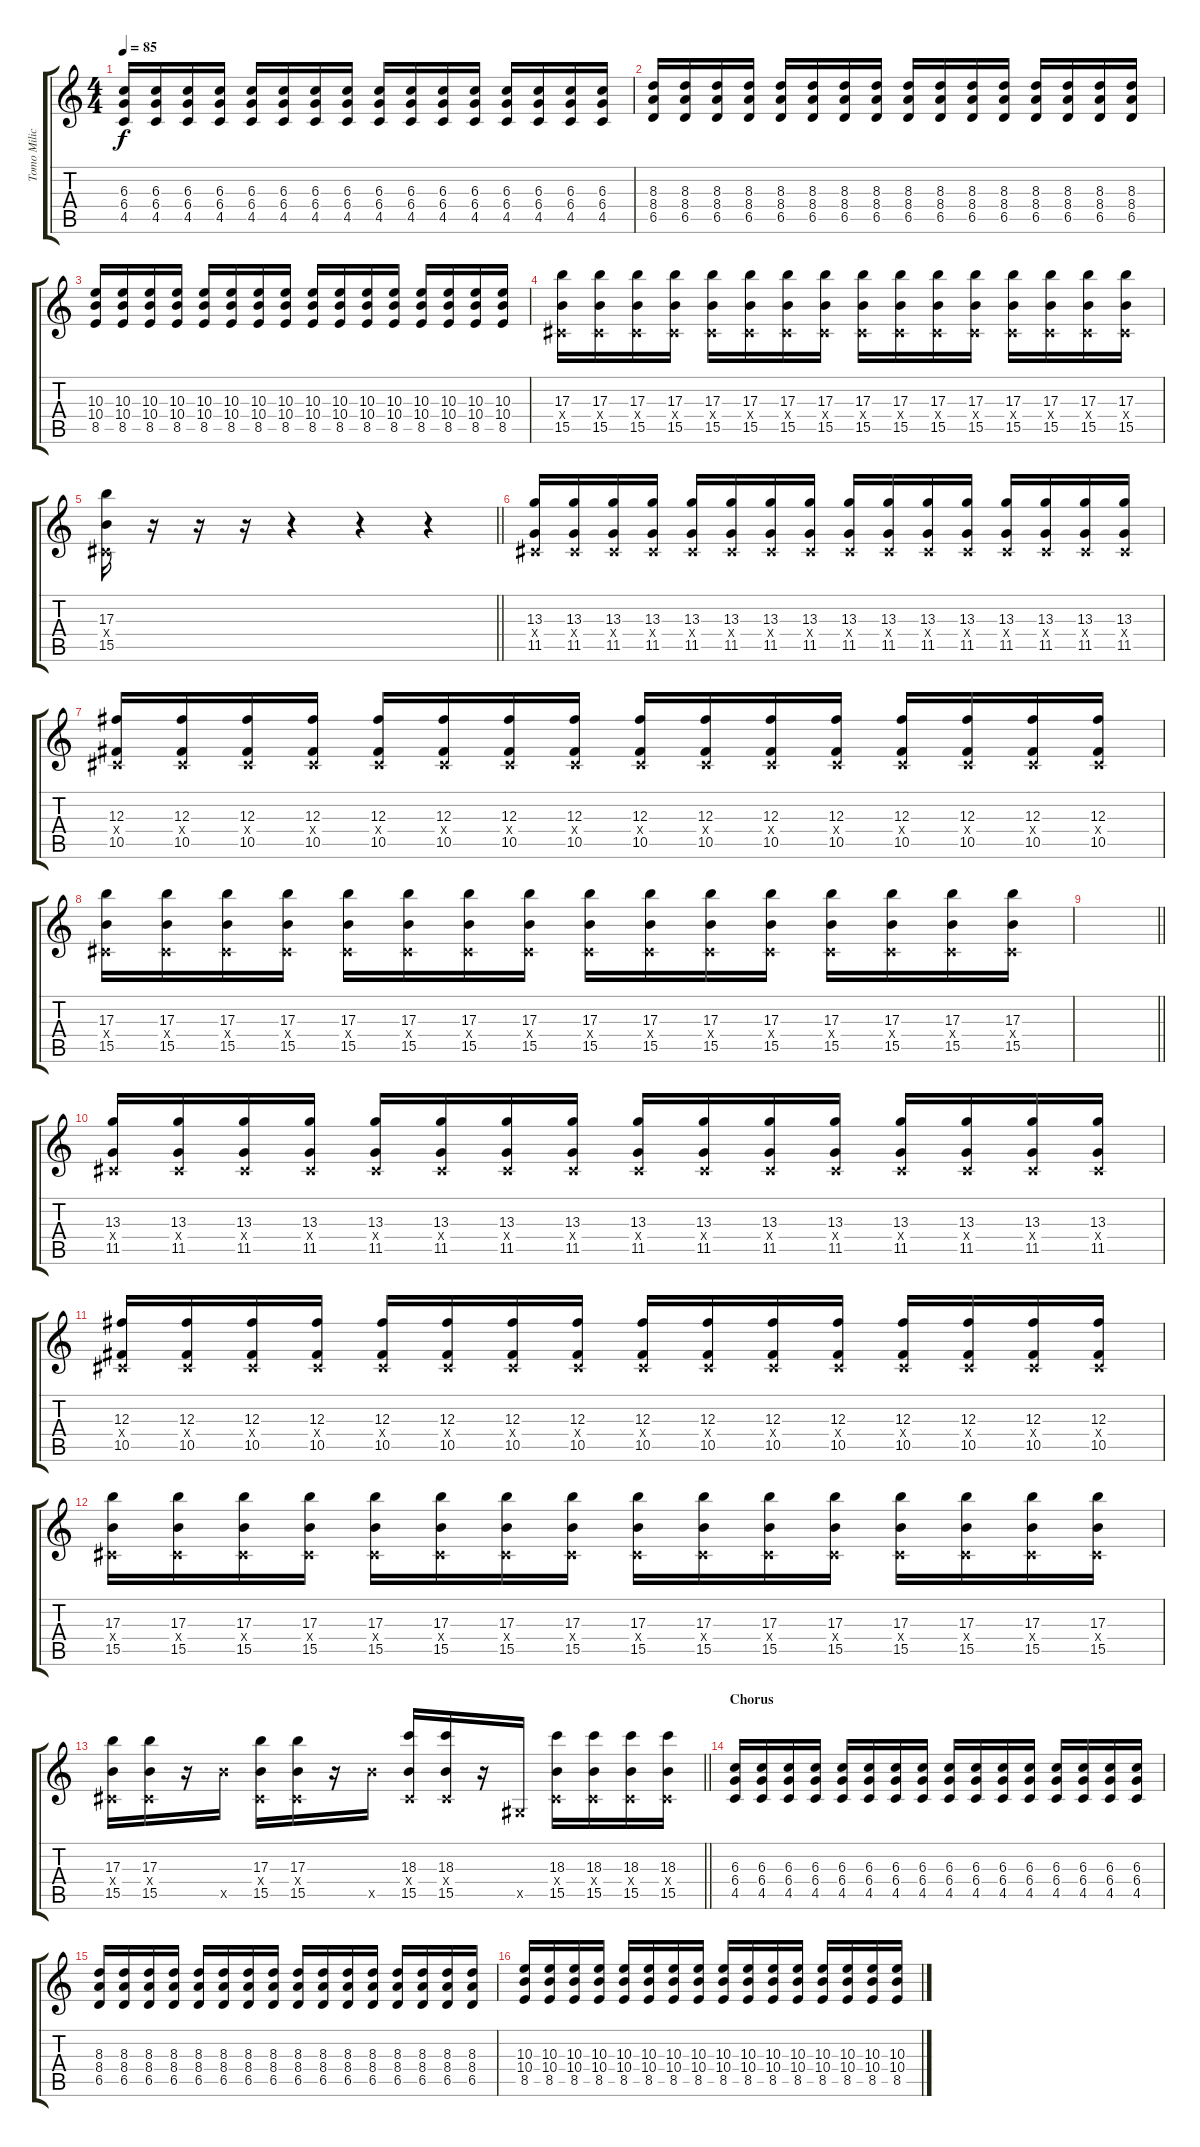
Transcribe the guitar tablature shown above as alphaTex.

\track ("Tomo Milicevic (Lead Guitar)" "Tomo Milic") {instrument overdrivenguitar}
\staff {score tabs}
\tuning (Eb4 Bb3 Gb3 Db3 Ab2 Eb2) {hide}
\ts (4 4)
\tempo 85
\clef g2
\ks c
(6.3 6.4 4.5).16{dy f} (6.3 6.4 4.5).16 (6.3 6.4 4.5).16 (6.3 6.4 4.5).16 (6.3 6.4 4.5).16 (6.3 6.4 4.5).16 (6.3 6.4 4.5).16 (6.3 6.4 4.5).16 (6.3 6.4 4.5).16 (6.3 6.4 4.5).16 (6.3 6.4 4.5).16 (6.3 6.4 4.5).16 (6.3 6.4 4.5).16 (6.3 6.4 4.5).16 (6.3 6.4 4.5).16 (6.3 6.4 4.5).16 |
(8.3 8.4 6.5).16 (8.3 8.4 6.5).16 (8.3 8.4 6.5).16 (8.3 8.4 6.5).16 (8.3 8.4 6.5).16 (8.3 8.4 6.5).16 (8.3 8.4 6.5).16 (8.3 8.4 6.5).16 (8.3 8.4 6.5).16 (8.3 8.4 6.5).16 (8.3 8.4 6.5).16 (8.3 8.4 6.5).16 (8.3 8.4 6.5).16 (8.3 8.4 6.5).16 (8.3 8.4 6.5).16 (8.3 8.4 6.5).16 |
(10.3 10.4 8.5).16 (10.3 10.4 8.5).16 (10.3 10.4 8.5).16 (10.3 10.4 8.5).16 (10.3 10.4 8.5).16 (10.3 10.4 8.5).16 (10.3 10.4 8.5).16 (10.3 10.4 8.5).16 (10.3 10.4 8.5).16 (10.3 10.4 8.5).16 (10.3 10.4 8.5).16 (10.3 10.4 8.5).16 (10.3 10.4 8.5).16 (10.3 10.4 8.5).16 (10.3 10.4 8.5).16 (10.3 10.4 8.5).16 |
(17.3 0.4{x} 15.5).16 (17.3 0.4{x} 15.5).16 (17.3 0.4{x} 15.5).16 (17.3 0.4{x} 15.5).16 (17.3 0.4{x} 15.5).16 (17.3 0.4{x} 15.5).16 (17.3 0.4{x} 15.5).16 (17.3 0.4{x} 15.5).16 (17.3 0.4{x} 15.5).16 (17.3 0.4{x} 15.5).16 (17.3 0.4{x} 15.5).16 (17.3 0.4{x} 15.5).16 (17.3 0.4{x} 15.5).16 (17.3 0.4{x} 15.5).16 (17.3 0.4{x} 15.5).16 (17.3 0.4{x} 15.5).16 |
\barLineRight lightlight
(17.3 0.4{x} 15.5).16 r.16 r.16 r.16 r.4 r.4 r.4 |
(13.3 0.4{x} 11.5).16 (13.3 0.4{x} 11.5).16 (13.3 0.4{x} 11.5).16 (13.3 0.4{x} 11.5).16 (13.3 0.4{x} 11.5).16 (13.3 0.4{x} 11.5).16 (13.3 0.4{x} 11.5).16 (13.3 0.4{x} 11.5).16 (13.3 0.4{x} 11.5).16 (13.3 0.4{x} 11.5).16 (13.3 0.4{x} 11.5).16 (13.3 0.4{x} 11.5).16 (13.3 0.4{x} 11.5).16 (13.3 0.4{x} 11.5).16 (13.3 0.4{x} 11.5).16 (13.3 0.4{x} 11.5).16 |
(12.3 0.4{x} 10.5).16 (12.3 0.4{x} 10.5).16 (12.3 0.4{x} 10.5).16 (12.3 0.4{x} 10.5).16 (12.3 0.4{x} 10.5).16 (12.3 0.4{x} 10.5).16 (12.3 0.4{x} 10.5).16 (12.3 0.4{x} 10.5).16 (12.3 0.4{x} 10.5).16 (12.3 0.4{x} 10.5).16 (12.3 0.4{x} 10.5).16 (12.3 0.4{x} 10.5).16 (12.3 0.4{x} 10.5).16 (12.3 0.4{x} 10.5).16 (12.3 0.4{x} 10.5).16 (12.3 0.4{x} 10.5).16 |
(17.3 0.4{x} 15.5).16 (17.3 0.4{x} 15.5).16 (17.3 0.4{x} 15.5).16 (17.3 0.4{x} 15.5).16 (17.3 0.4{x} 15.5).16 (17.3 0.4{x} 15.5).16 (17.3 0.4{x} 15.5).16 (17.3 0.4{x} 15.5).16 (17.3 0.4{x} 15.5).16 (17.3 0.4{x} 15.5).16 (17.3 0.4{x} 15.5).16 (17.3 0.4{x} 15.5).16 (17.3 0.4{x} 15.5).16 (17.3 0.4{x} 15.5).16 (17.3 0.4{x} 15.5).16 (17.3 0.4{x} 15.5).16 |
\barLineRight lightlight
|
(13.3 0.4{x} 11.5).16 (13.3 0.4{x} 11.5).16 (13.3 0.4{x} 11.5).16 (13.3 0.4{x} 11.5).16 (13.3 0.4{x} 11.5).16 (13.3 0.4{x} 11.5).16 (13.3 0.4{x} 11.5).16 (13.3 0.4{x} 11.5).16 (13.3 0.4{x} 11.5).16 (13.3 0.4{x} 11.5).16 (13.3 0.4{x} 11.5).16 (13.3 0.4{x} 11.5).16 (13.3 0.4{x} 11.5).16 (13.3 0.4{x} 11.5).16 (13.3 0.4{x} 11.5).16 (13.3 0.4{x} 11.5).16 |
(12.3 0.4{x} 10.5).16 (12.3 0.4{x} 10.5).16 (12.3 0.4{x} 10.5).16 (12.3 0.4{x} 10.5).16 (12.3 0.4{x} 10.5).16 (12.3 0.4{x} 10.5).16 (12.3 0.4{x} 10.5).16 (12.3 0.4{x} 10.5).16 (12.3 0.4{x} 10.5).16 (12.3 0.4{x} 10.5).16 (12.3 0.4{x} 10.5).16 (12.3 0.4{x} 10.5).16 (12.3 0.4{x} 10.5).16 (12.3 0.4{x} 10.5).16 (12.3 0.4{x} 10.5).16 (12.3 0.4{x} 10.5).16 |
(17.3 0.4{x} 15.5).16 (17.3 0.4{x} 15.5).16 (17.3 0.4{x} 15.5).16 (17.3 0.4{x} 15.5).16 (17.3 0.4{x} 15.5).16 (17.3 0.4{x} 15.5).16 (17.3 0.4{x} 15.5).16 (17.3 0.4{x} 15.5).16 (17.3 0.4{x} 15.5).16 (17.3 0.4{x} 15.5).16 (17.3 0.4{x} 15.5).16 (17.3 0.4{x} 15.5).16 (17.3 0.4{x} 15.5).16 (17.3 0.4{x} 15.5).16 (17.3 0.4{x} 15.5).16 (17.3 0.4{x} 15.5).16 |
\barLineRight lightlight
(17.3 0.4{x} 15.5).16 (17.3 0.4{x} 15.5).16 r.16 15.5{x}.16 (17.3 0.4{x} 15.5).16 (17.3 0.4{x} 15.5).16 r.16 15.5{x}.16 (18.3 0.4{x} 15.5).16 (18.3 0.4{x} 15.5).16 r.16 0.5{x}.16 (18.3 0.4{x} 15.5).16 (18.3 0.4{x} 15.5).16 (18.3 0.4{x} 15.5).16 (18.3 0.4{x} 15.5).16 |
\section ("" "Chorus")
(6.3 6.4 4.5).16 (6.3 6.4 4.5).16 (6.3 6.4 4.5).16 (6.3 6.4 4.5).16 (6.3 6.4 4.5).16 (6.3 6.4 4.5).16 (6.3 6.4 4.5).16 (6.3 6.4 4.5).16 (6.3 6.4 4.5).16 (6.3 6.4 4.5).16 (6.3 6.4 4.5).16 (6.3 6.4 4.5).16 (6.3 6.4 4.5).16 (6.3 6.4 4.5).16 (6.3 6.4 4.5).16 (6.3 6.4 4.5).16 |
(8.3 8.4 6.5).16 (8.3 8.4 6.5).16 (8.3 8.4 6.5).16 (8.3 8.4 6.5).16 (8.3 8.4 6.5).16 (8.3 8.4 6.5).16 (8.3 8.4 6.5).16 (8.3 8.4 6.5).16 (8.3 8.4 6.5).16 (8.3 8.4 6.5).16 (8.3 8.4 6.5).16 (8.3 8.4 6.5).16 (8.3 8.4 6.5).16 (8.3 8.4 6.5).16 (8.3 8.4 6.5).16 (8.3 8.4 6.5).16 |
(10.3 10.4 8.5).16 (10.3 10.4 8.5).16 (10.3 10.4 8.5).16 (10.3 10.4 8.5).16 (10.3 10.4 8.5).16 (10.3 10.4 8.5).16 (10.3 10.4 8.5).16 (10.3 10.4 8.5).16 (10.3 10.4 8.5).16 (10.3 10.4 8.5).16 (10.3 10.4 8.5).16 (10.3 10.4 8.5).16 (10.3 10.4 8.5).16 (10.3 10.4 8.5).16 (10.3 10.4 8.5).16 (10.3 10.4 8.5).16
